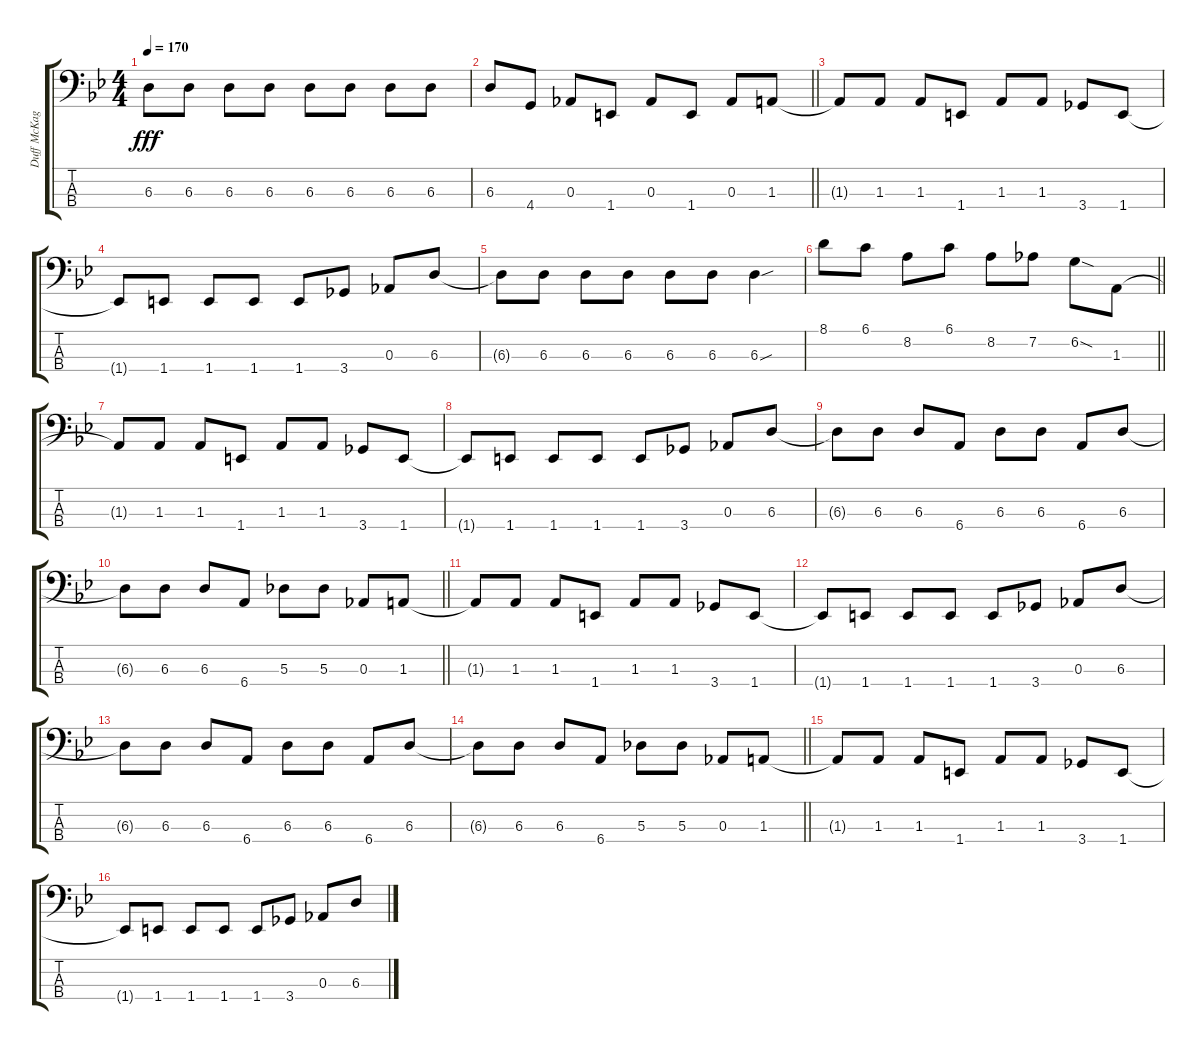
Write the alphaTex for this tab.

\track ("Duff McKagan - Bass" "Duff McKag") {instrument electricbasspick}
\staff {score tabs}
\tuning (Gb2 Db2 Ab1 Eb1) {hide}
\ts (4 4)
\tempo 170
\clef f4
\ks bb
6.3{t}.8{dy fff} 6.3.8 6.3.8 6.3.8 6.3.8 6.3.8 6.3.8 6.3.8 |
\barLineRight lightlight
6.3.8 4.4.8 0.3.8 1.4.8 0.3.8 1.4.8 0.3.8 1.3.8 |
1.3{t}.8 1.3.8 1.3.8 1.4.8 1.3.8 1.3.8 3.4.8 1.4.8 |
1.4{t}.8 1.4.8 1.4.8 1.4.8 1.4.8 3.4.8 0.3.8 6.3.8 |
6.3{t}.8 6.3.8 6.3.8 6.3.8 6.3.8 6.3.8 6.3{sou}.4 |
\barLineRight lightlight
8.1.8 6.1.8 8.2.8 6.1.8 8.2.8 7.2.8 6.2{sod}.8 1.3.8 |
1.3{t}.8 1.3.8 1.3.8 1.4.8 1.3.8 1.3.8 3.4.8 1.4.8 |
1.4{t}.8 1.4.8 1.4.8 1.4.8 1.4.8 3.4.8 0.3.8 6.3.8 |
6.3{t}.8 6.3.8 6.3.8 6.4.8 6.3.8 6.3.8 6.4.8 6.3.8 |
\barLineRight lightlight
6.3{t}.8 6.3.8 6.3.8 6.4.8 5.3.8 5.3.8 0.3.8 1.3.8 |
1.3{t}.8 1.3.8 1.3.8 1.4.8 1.3.8 1.3.8 3.4.8 1.4.8 |
1.4{t}.8 1.4.8 1.4.8 1.4.8 1.4.8 3.4.8 0.3.8 6.3.8 |
6.3{t}.8 6.3.8 6.3.8 6.4.8 6.3.8 6.3.8 6.4.8 6.3.8 |
\barLineRight lightlight
6.3{t}.8 6.3.8 6.3.8 6.4.8 5.3.8 5.3.8 0.3.8 1.3.8 |
1.3{t}.8 1.3.8 1.3.8 1.4.8 1.3.8 1.3.8 3.4.8 1.4.8 |
1.4{t}.8 1.4.8 1.4.8 1.4.8 1.4.8 3.4.8 0.3.8 6.3.8
